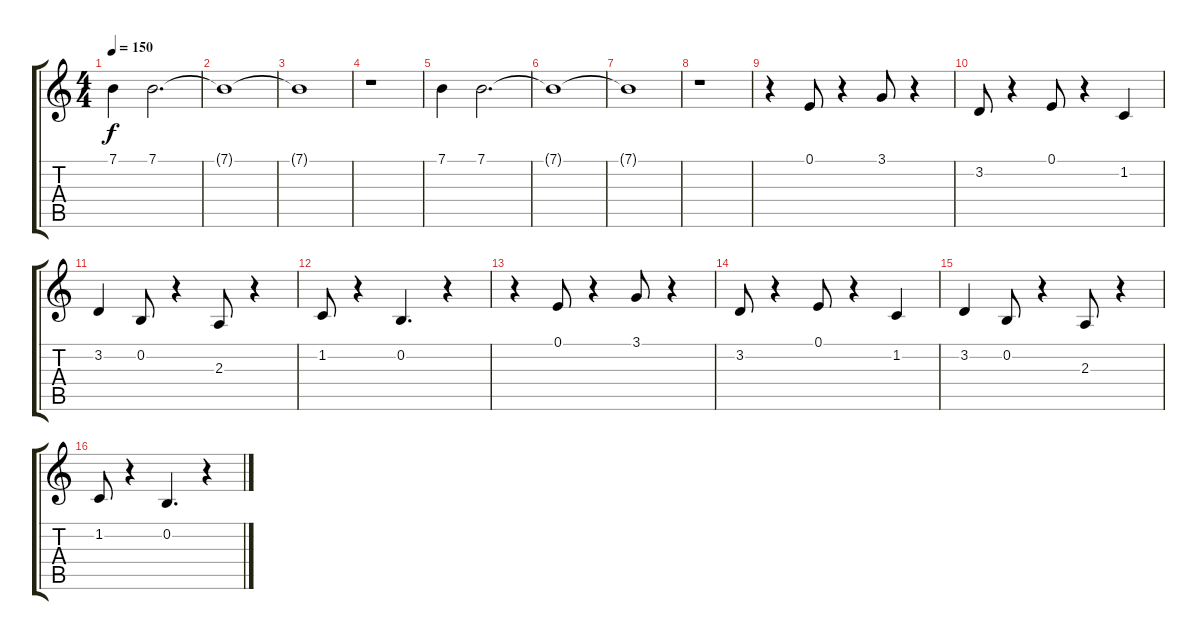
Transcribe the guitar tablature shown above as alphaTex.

\track "" {instrument lead6voice}
\staff {score tabs}
\tuning (E4 B3 G3 D3 A2 E2) {hide}
\ts (4 4)
\tempo 150
\clef g2
\ks c
7.1.4{dy f} 7.1.2{d} |
7.1{t}.1 |
7.1{t}.1 |
r.1 |
7.1.4 7.1.2{d} |
7.1{t}.1 |
7.1{t}.1 |
r.1 |
r.4 0.1.8 r.4 3.1.8 r.4 |
3.2.8 r.4 0.1.8 r.4 1.2.4 |
3.2.4 0.2.8 r.4 2.3.8 r.4 |
1.2.8 r.4 0.2.4{d} r.4 |
r.4 0.1.8 r.4 3.1.8 r.4 |
3.2.8 r.4 0.1.8 r.4 1.2.4 |
3.2.4 0.2.8 r.4 2.3.8 r.4 |
1.2.8 r.4 0.2.4{d} r.4
